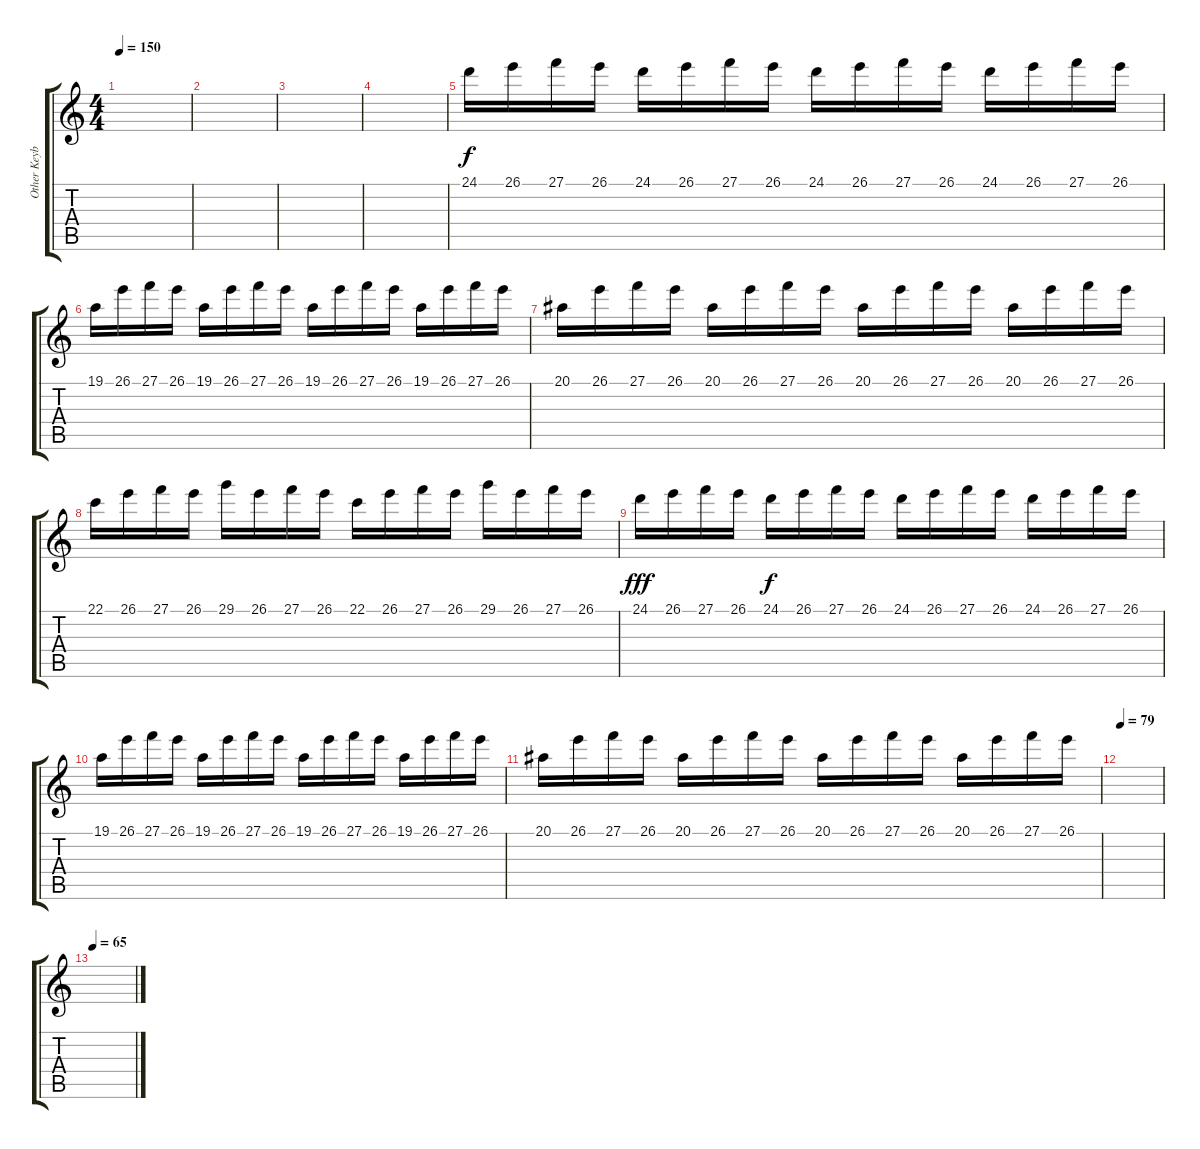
\track ("Other Keyboard" "Other Keyb") {instrument acousticgrandpiano}
\staff {score tabs}
\tuning (D4 A3 F3 C3 G2 D2) {hide}
\ts (4 4)
\tempo 150
\clef g2
\ks c
|
|
|
|
24.1.16 26.1.16 27.1.16 26.1.16 24.1.16{dy f} 26.1.16 27.1.16 26.1.16 24.1.16 26.1.16 27.1.16 26.1.16 24.1.16 26.1.16 27.1.16 26.1.16 |
19.1.16 26.1.16 27.1.16 26.1.16 19.1.16 26.1.16 27.1.16 26.1.16 19.1.16 26.1.16 27.1.16 26.1.16 19.1.16 26.1.16 27.1.16 26.1.16 |
20.1.16 26.1.16 27.1.16 26.1.16 20.1.16 26.1.16 27.1.16 26.1.16 20.1.16 26.1.16 27.1.16 26.1.16 20.1.16 26.1.16 27.1.16 26.1.16 |
22.1.16 26.1.16 27.1.16 26.1.16 29.1.16 26.1.16 27.1.16 26.1.16 22.1.16 26.1.16 27.1.16 26.1.16 29.1.16 26.1.16 27.1.16 26.1.16 |
24.1.16{dy fff instrument acousticgrandpiano} 26.1.16 27.1.16 26.1.16 24.1.16{dy f} 26.1.16 27.1.16 26.1.16 24.1.16 26.1.16 27.1.16 26.1.16 24.1.16 26.1.16 27.1.16 26.1.16 |
19.1.16 26.1.16 27.1.16 26.1.16 19.1.16 26.1.16 27.1.16 26.1.16 19.1.16 26.1.16 27.1.16 26.1.16 19.1.16 26.1.16 27.1.16 26.1.16 |
20.1.16 26.1.16 27.1.16 26.1.16 20.1.16 26.1.16 27.1.16 26.1.16 20.1.16 26.1.16 27.1.16 26.1.16 20.1.16 26.1.16 27.1.16 26.1.16 |
\tempo 79
|
\tempo 65
